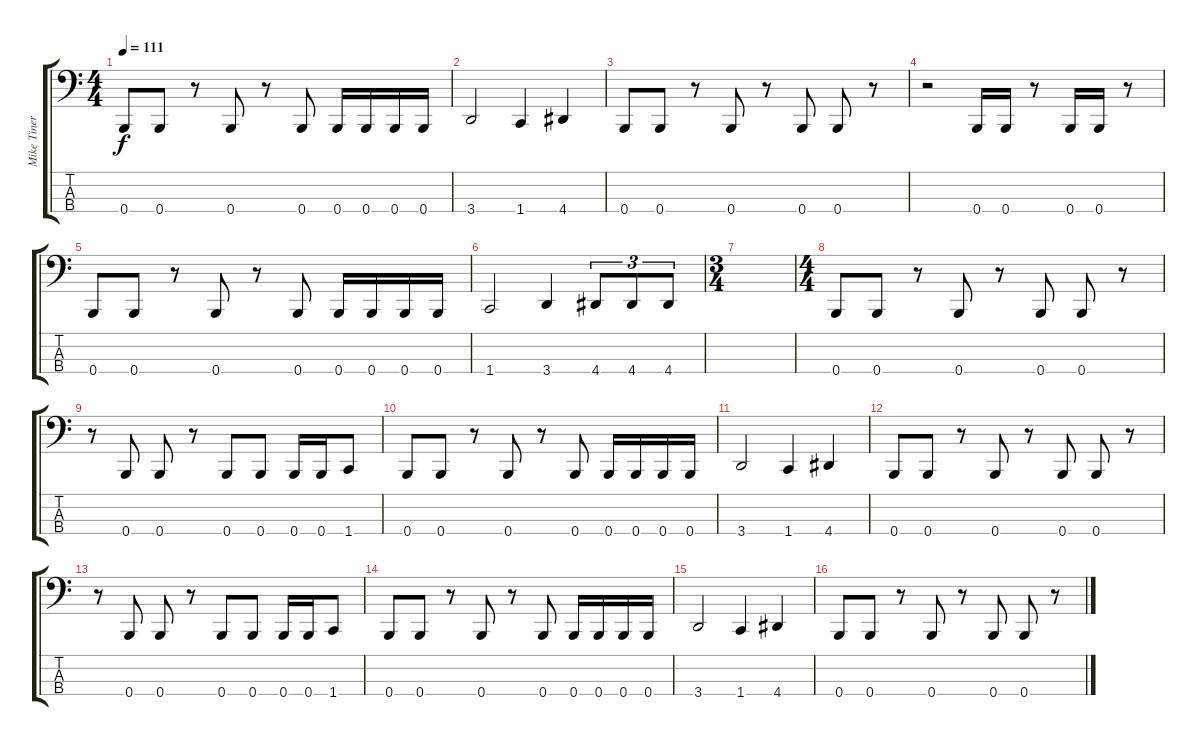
\track ("Mike Tiner (Bass)" "Mike Tiner") {instrument electricbassfinger}
\staff {score tabs}
\tuning (E2 B1 Gb1 B0) {hide}
\ts (4 4)
\tempo 111
\clef f4
\ks c
0.4.8{dy f} 0.4.8 r.8 0.4.8 r.8 0.4.8 0.4.16 0.4.16 0.4.16 0.4.16 |
3.4.2 1.4.4 4.4.4 |
0.4.8 0.4.8 r.8 0.4.8 r.8 0.4.8 0.4.8 r.8 |
r.2 0.4.16 0.4.16 r.8 0.4.16 0.4.16 r.8 |
0.4.8 0.4.8 r.8 0.4.8 r.8 0.4.8 0.4.16 0.4.16 0.4.16 0.4.16 |
1.4.2 3.4.4 4.4.8{tu (3 2)} 4.4.8{tu (3 2)} 4.4.8{tu (3 2)} |
\ts (3 4)
|
\ts (4 4)
0.4.8 0.4.8 r.8 0.4.8 r.8 0.4.8 0.4.8 r.8 |
r.8 0.4.8 0.4.8 r.8 0.4.8 0.4.8 0.4.16 0.4.16 1.4.8 |
0.4.8 0.4.8 r.8 0.4.8 r.8 0.4.8 0.4.16 0.4.16 0.4.16 0.4.16 |
3.4.2 1.4.4 4.4.4 |
0.4.8 0.4.8 r.8 0.4.8 r.8 0.4.8 0.4.8 r.8 |
r.8 0.4.8 0.4.8 r.8 0.4.8 0.4.8 0.4.16 0.4.16 1.4.8 |
0.4.8 0.4.8 r.8 0.4.8 r.8 0.4.8 0.4.16 0.4.16 0.4.16 0.4.16 |
3.4.2 1.4.4 4.4.4 |
0.4.8 0.4.8 r.8 0.4.8 r.8 0.4.8 0.4.8 r.8
